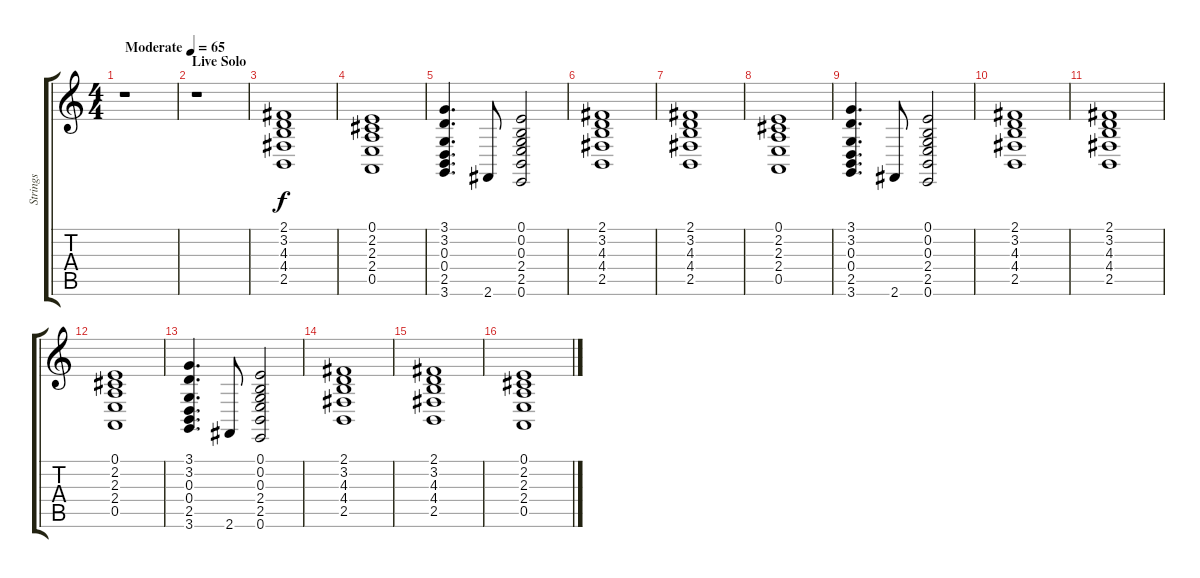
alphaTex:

\track ("Strings" "Strings") {instrument synthstrings1}
\staff {score tabs}
\tuning (E4 B3 G3 D3 A2 E2) {hide}
\ts (4 4)
\tempo (65 "Moderate")
\clef g2
\ks c
r.1{dy f instrument synthstrings1} |
\section ("" "Live Solo")
r.1 |
(2.1 3.2 4.3 4.4 2.5).1 |
(0.1 2.2 2.3 2.4 0.5).1 |
(3.1 3.2 0.3 0.4 2.5 3.6).4{d} 2.6.8 (0.1 0.2 0.3 2.4 2.5 0.6).2 |
(2.1 3.2 4.3 4.4 2.5).1 |
(2.1 3.2 4.3 4.4 2.5).1 |
(0.1 2.2 2.3 2.4 0.5).1 |
(3.1 3.2 0.3 0.4 2.5 3.6).4{d} 2.6.8 (0.1 0.2 0.3 2.4 2.5 0.6).2 |
(2.1 3.2 4.3 4.4 2.5).1 |
(2.1 3.2 4.3 4.4 2.5).1 |
(0.1 2.2 2.3 2.4 0.5).1 |
(3.1 3.2 0.3 0.4 2.5 3.6).4{d} 2.6.8 (0.1 0.2 0.3 2.4 2.5 0.6).2 |
(2.1 3.2 4.3 4.4 2.5).1 |
(2.1 3.2 4.3 4.4 2.5).1 |
(0.1 2.2 2.3 2.4 0.5).1
